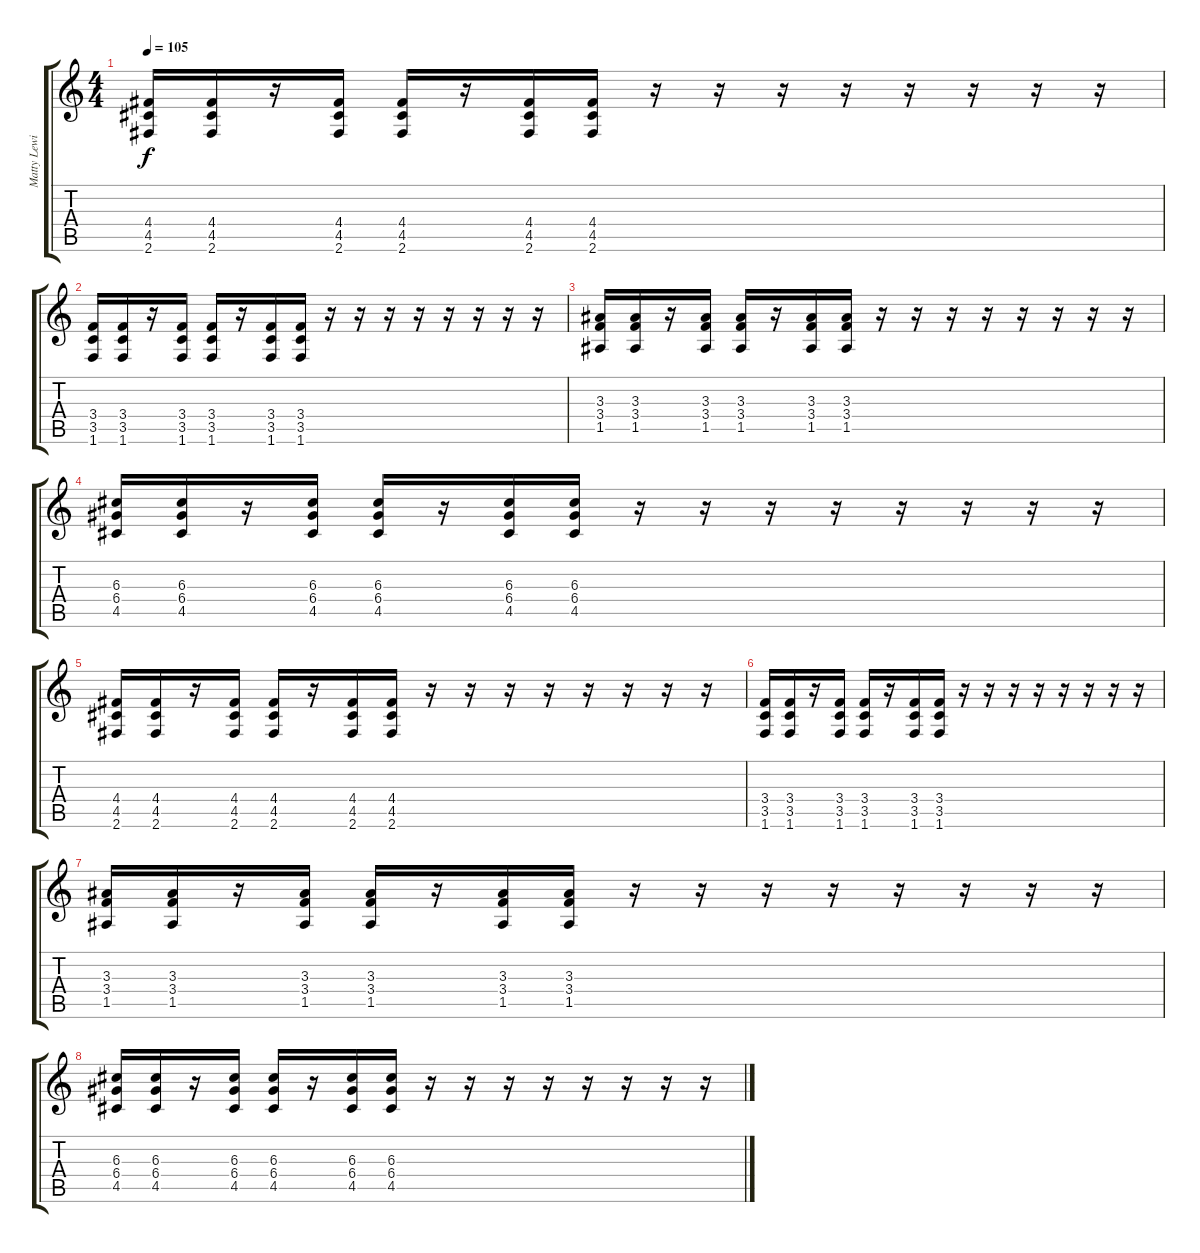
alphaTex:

\track ("Matty Lewis" "Matty Lewi") {instrument distortionguitar}
\staff {score tabs}
\tuning (E4 B3 G3 D3 A2 E2) {hide}
\ts (4 4)
\tempo 105
\clef g2
\ks c
(4.4 4.5 2.6).16{dy f} (4.4 4.5 2.6).16 r.16 (4.4 4.5 2.6).16 (4.4 4.5 2.6).16 r.16 (4.4 4.5 2.6).16 (4.4 4.5 2.6).16 r.16 r.16 r.16 r.16 r.16 r.16 r.16 r.16 |
(3.4 3.5 1.6).16 (3.4 3.5 1.6).16 r.16 (3.4 3.5 1.6).16 (3.4 3.5 1.6).16 r.16 (3.4 3.5 1.6).16 (3.4 3.5 1.6).16 r.16 r.16 r.16 r.16 r.16 r.16 r.16 r.16 |
(3.3 3.4 1.5).16 (3.3 3.4 1.5).16 r.16 (3.3 3.4 1.5).16 (3.3 3.4 1.5).16 r.16 (3.3 3.4 1.5).16 (3.3 3.4 1.5).16 r.16 r.16 r.16 r.16 r.16 r.16 r.16 r.16 |
(6.3 6.4 4.5).16 (6.3 6.4 4.5).16 r.16 (6.3 6.4 4.5).16 (6.3 6.4 4.5).16 r.16 (6.3 6.4 4.5).16 (6.3 6.4 4.5).16 r.16 r.16 r.16 r.16 r.16 r.16 r.16 r.16 |
(4.4 4.5 2.6).16 (4.4 4.5 2.6).16 r.16 (4.4 4.5 2.6).16 (4.4 4.5 2.6).16 r.16 (4.4 4.5 2.6).16 (4.4 4.5 2.6).16 r.16 r.16 r.16 r.16 r.16 r.16 r.16 r.16 |
(3.4 3.5 1.6).16 (3.4 3.5 1.6).16 r.16 (3.4 3.5 1.6).16 (3.4 3.5 1.6).16 r.16 (3.4 3.5 1.6).16 (3.4 3.5 1.6).16 r.16 r.16 r.16 r.16 r.16 r.16 r.16 r.16 |
(3.3 3.4 1.5).16 (3.3 3.4 1.5).16 r.16 (3.3 3.4 1.5).16 (3.3 3.4 1.5).16 r.16 (3.3 3.4 1.5).16 (3.3 3.4 1.5).16 r.16 r.16 r.16 r.16 r.16 r.16 r.16 r.16 |
(6.3 6.4 4.5).16 (6.3 6.4 4.5).16 r.16 (6.3 6.4 4.5).16 (6.3 6.4 4.5).16 r.16 (6.3 6.4 4.5).16 (6.3 6.4 4.5).16 r.16 r.16 r.16 r.16 r.16 r.16 r.16 r.16
